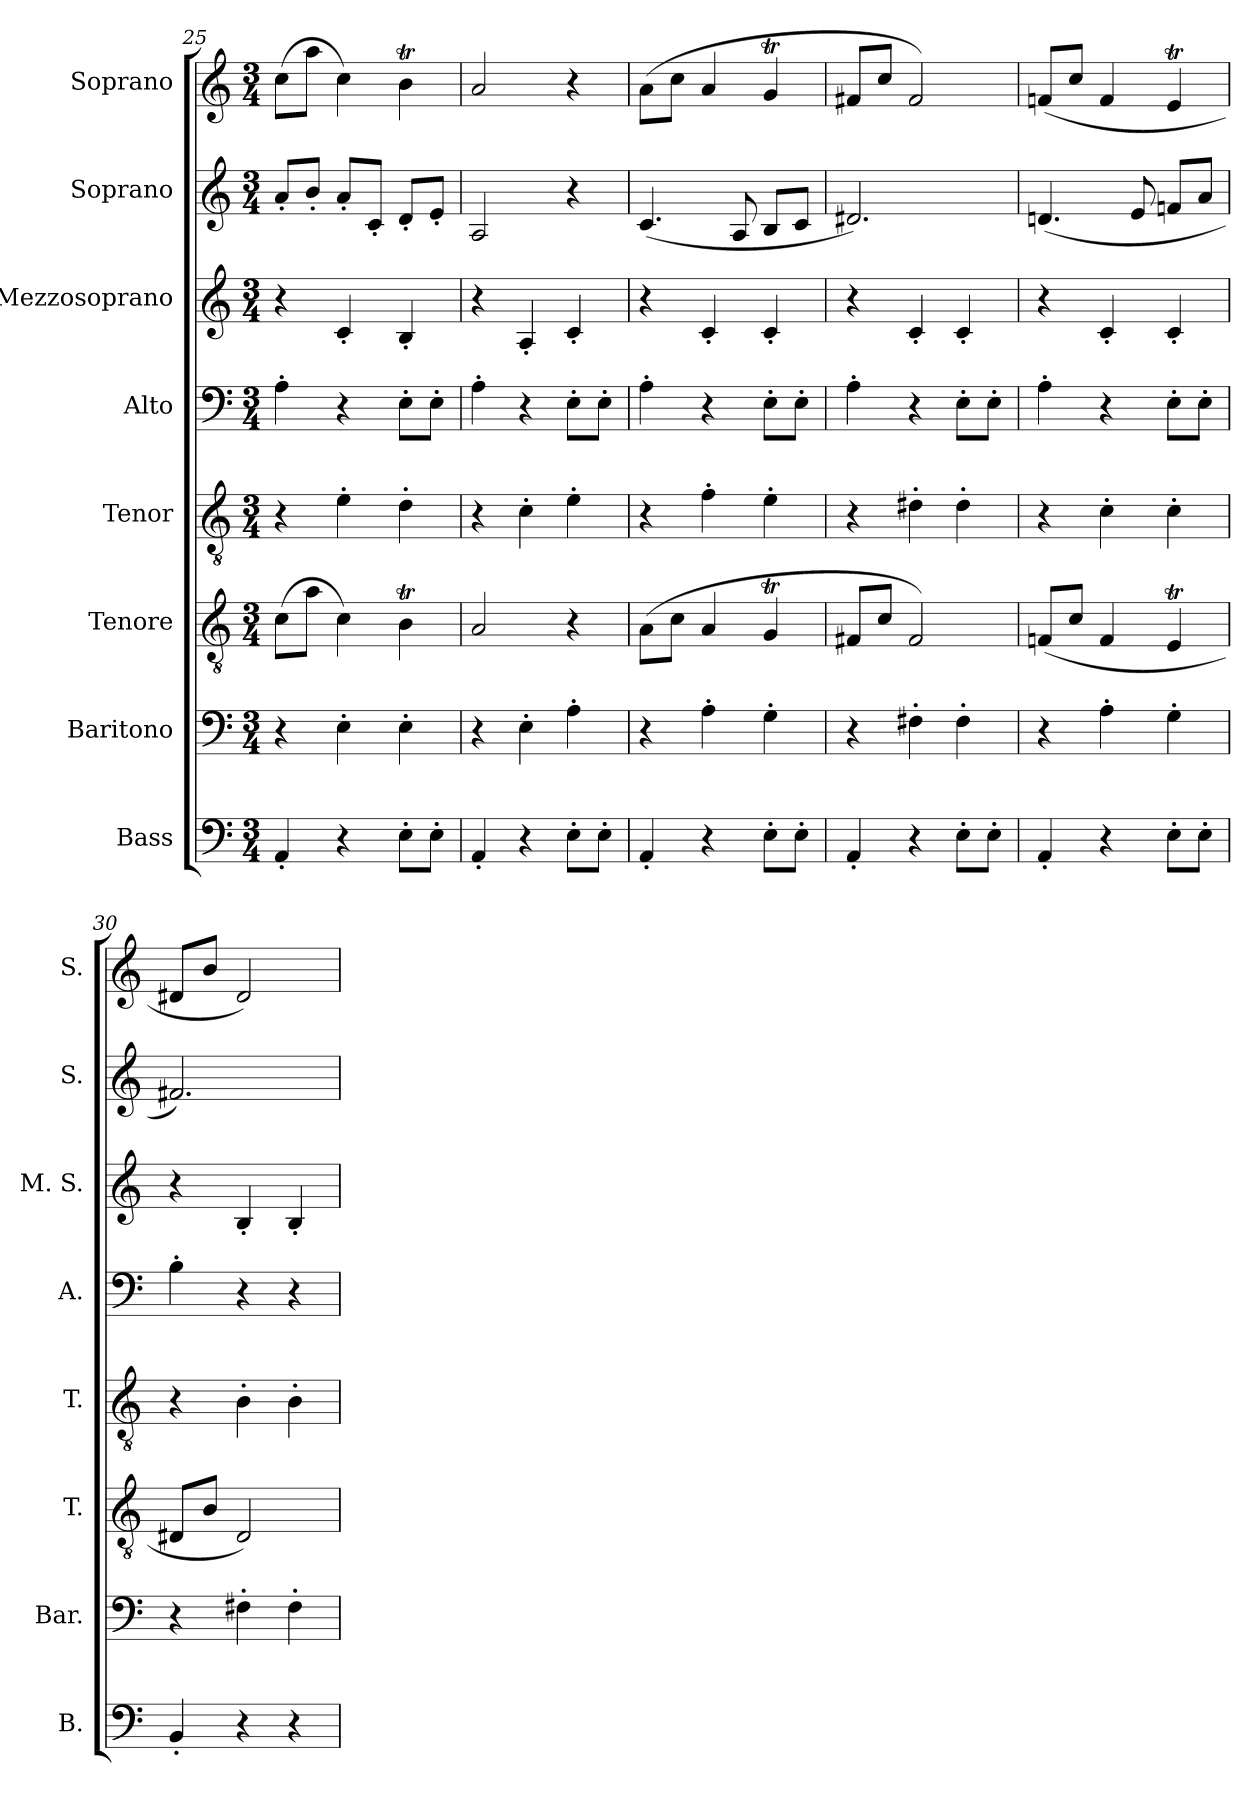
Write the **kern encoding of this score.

**kern	**kern	**kern	**kern	**kern	**kern	**kern	**kern
*part8	*part7	*part6	*part5	*part4	*part3	*part2	*part1
*staff8	*staff7	*staff6	*staff5	*staff4	*staff3	*staff2	*staff1
*I"Bass	*I"Baritono	*I"Tenore	*I"Tenor	*I"Alto	*I"Mezzosoprano	*I"Soprano	*I"Soprano
*I'B.	*I'Bar.	*I'T.	*I'T.	*I'A.	*I'M. S.	*I'S.	*I'S.
*clefF4	*clefF4	*clefGv2	*clefGv2	*clefF4	*clefG2	*clefG2	*clefG2
*k[]	*k[]	*k[]	*k[]	*k[]	*k[]	*k[]	*k[]
*M3/4	*M3/4	*M3/4	*M3/4	*M3/4	*M3/4	*M3/4	*M3/4
=25	=25	=25	=25	=25	=25	=25	=25
4AA'/	4r	(8c\L	4r	4A'\	4r	8a'/L	(8cc\L
.	.	8a\J	.	.	.	8b'/J	8aa\J
4r	4E'\	4c\)	4e'\	4r	4c'/	8a'/L	4cc\)
.	.	.	.	.	.	8c'/J	.
8E'\L	4E'\	4Bt\	4d'\	8E'\L	4B'/	8d'/L	4bt\
8E'\J	.	.	.	8E'\J	.	8e'/J	.
=26	=26	=26	=26	=26	=26	=26	=26
4AA'/	4r	2A/	4r	4A'\	4r	2A/	2a/
4r	4E'\	.	4c'\	4r	4A'/	.	.
8E'\L	4A'\	4r	4e'\	8E'\L	4c'/	4r	4r
8E'\J	.	.	.	8E'\J	.	.	.
=27	=27	=27	=27	=27	=27	=27	=27
4AA'/	4r	(>8A\L	4r	4A'\	4r	(4.c/	(>8a\L
.	.	8c\J	.	.	.	.	8cc\J
4r	4A'\	4A/	4f'\	4r	4c'/	.	4a/
.	.	.	.	.	.	8A/	.
8E'\L	4G'\	4GT/	4e'\	8E'\L	4c'/	8B/L	4gT/
8E'\J	.	.	.	8E'\J	.	8c/J	.
=28	=28	=28	=28	=28	=28	=28	=28
4AA'/	4r	8F#X/L	4r	4A'\	4r	2.d#X/)	8f#X/L
.	.	8c/J	.	.	.	.	8cc/J
4r	4F#X'\	2F#/)	4d#X'\	4r	4c'/	.	2f#/)
8E'\L	4F#'\	.	4d#'\	8E'\L	4c'/	.	.
8E'\J	.	.	.	8E'\J	.	.	.
=29	=29	=29	=29	=29	=29	=29	=29
4AA'/	4r	(8Fn/L	4r	4A'\	4r	(4.dn/	(8fn/L
.	.	8c/J	.	.	.	.	8cc/J
4r	4A'\	4F/	4c'\	4r	4c'/	.	4f/
.	.	.	.	.	.	8e/	.
8E'\L	4G'\	4Et/	4c'\	8E'\L	4c'/	8fn/L	4et/
8E'\J	.	.	.	8E'\J	.	8a/J	.
=30	=30	=30	=30	=30	=30	=30	=30
4BB'/	4r	8D#X/L	4r	4B'\	4r	2.f#X/)	8d#X/L
.	.	8B/J	.	.	.	.	8b/J
4r	4F#X'\	2D#/)	4B'\	4r	4B'/	.	2d#/)
4r	4F#'\	.	4B'\	4r	4B'/	.	.
=	=	=	=	=	=	=	=
*-	*-	*-	*-	*-	*-	*-	*-
